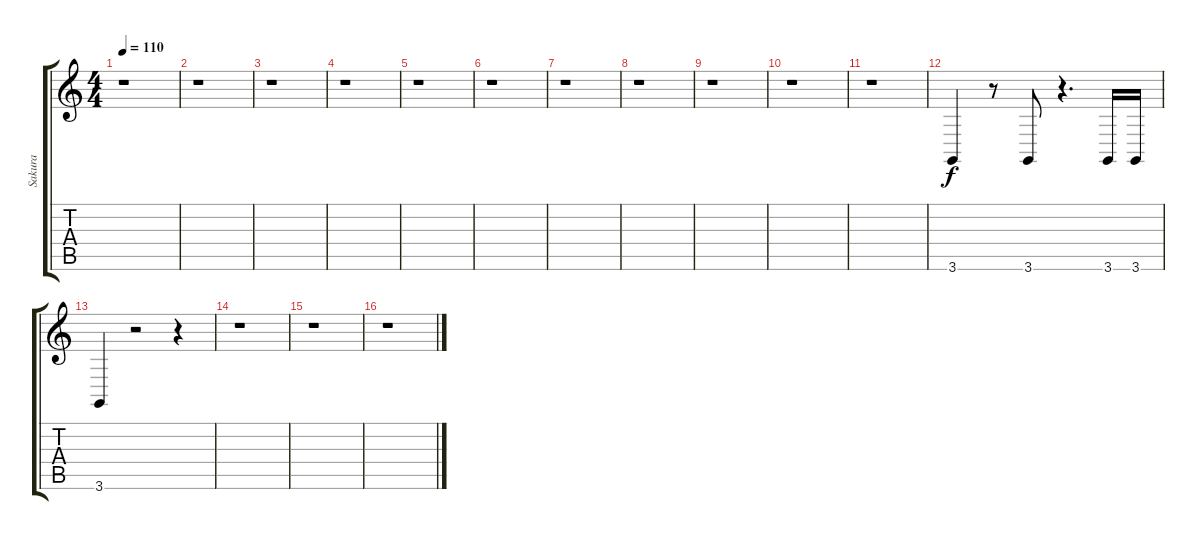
\track ("Sakura" "Sakura") {instrument timpani}
\staff {score tabs}
\tuning (E4 B3 G3 D3 A2 E2) {hide}
\ts (4 4)
\tempo 110
\clef g2
\ks c
r.1{dy f} |
r.1 |
r.1 |
r.1 |
r.1 |
r.1 |
r.1 |
r.1 |
r.1 |
r.1 |
r.1 |
3.6.4{volume 14 balance 8} r.8 3.6.8 r.4{d} 3.6.16 3.6.16 |
3.6.4 r.2 r.4 |
r.1 |
r.1 |
r.1
